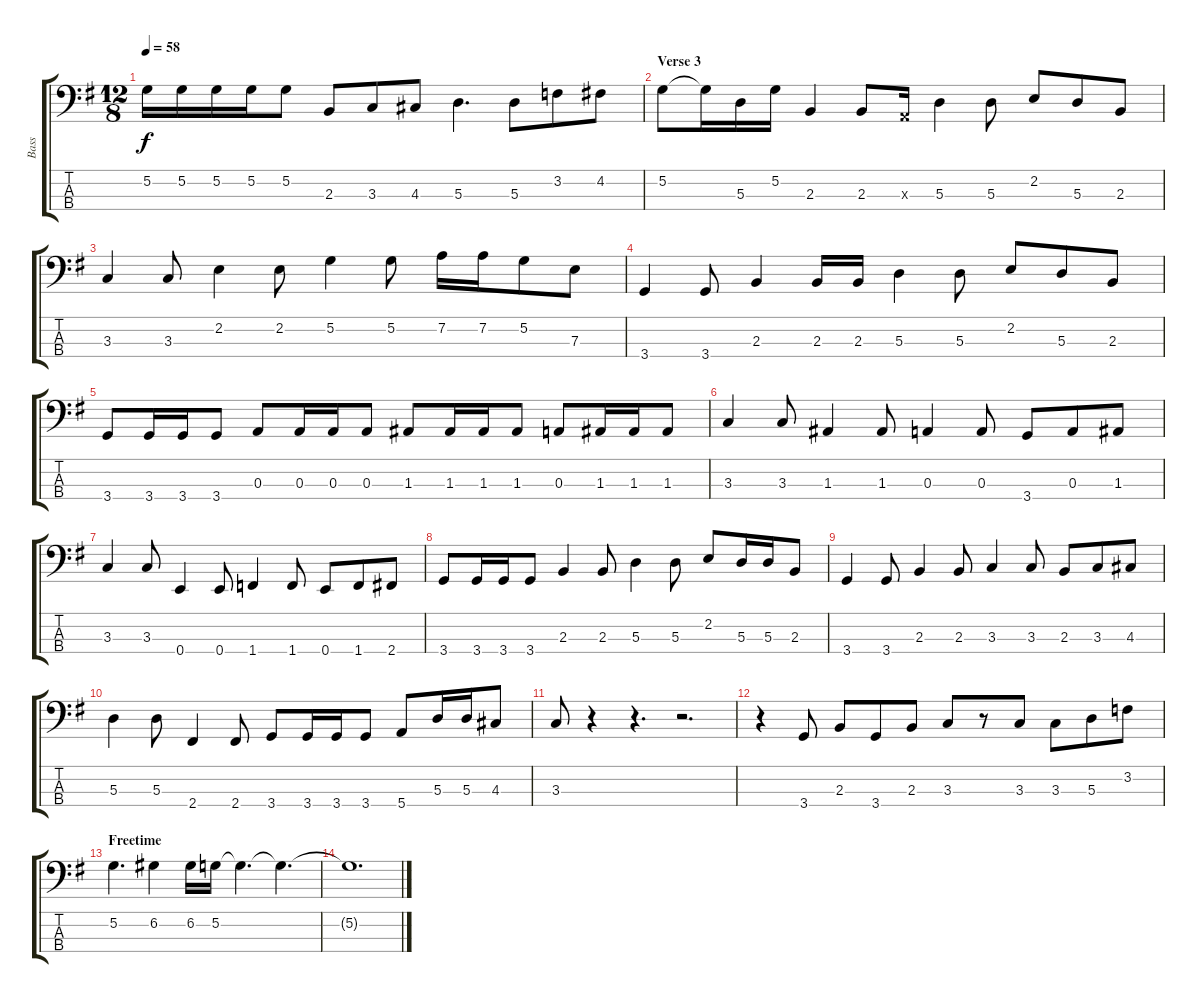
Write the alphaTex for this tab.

\track ("Bass" "Bass") {instrument electricbassfinger}
\staff {score tabs}
\tuning (G2 D2 A1 E1) {hide}
\ts (12 8)
\tempo 58
\clef f4
\ks g
5.2.16{dy f} 5.2.16 5.2.16 5.2.16 5.2.8 2.3.8 3.3.8 4.3.8 5.3.4{d} 5.3.8 3.2.8 4.2.8 |
\section ("" "Verse 3")
5.2.8 5.2{t}.16 5.3.16 5.2.16 2.3.4 2.3.8 0.3{x}.16 5.3.4 5.3.8 2.2.8 5.3.8 2.3.8 |
3.3.4 3.3.8 2.2.4 2.2.8 5.2.4 5.2.8 7.2.16 7.2.16 5.2.8 7.3.8 |
3.4.4 3.4.8 2.3.4 2.3.16 2.3.16 5.3.4 5.3.8 2.2.8 5.3.8 2.3.8 |
3.4.8 3.4.16 3.4.16 3.4.8 0.3.8 0.3.16 0.3.16 0.3.8 1.3.8 1.3.16 1.3.16 1.3.8 0.3.8 1.3.16 1.3.16 1.3.8 |
3.3.4 3.3.8 1.3.4 1.3.8 0.3.4 0.3.8 3.4.8 0.3.8 1.3.8 |
3.3.4 3.3.8 0.4.4 0.4.8 1.4.4 1.4.8 0.4.8 1.4.8 2.4.8 |
3.4.8 3.4.16 3.4.16 3.4.8 2.3.4 2.3.8 5.3.4 5.3.8 2.2.8 5.3.16 5.3.16 2.3.8 |
3.4.4 3.4.8 2.3.4 2.3.8 3.3.4 3.3.8 2.3.8 3.3.8 4.3.8 |
5.3.4 5.3.8 2.4.4 2.4.8 3.4.8 3.4.16 3.4.16 3.4.8 5.4.8 5.3.16 5.3.16 4.3.8 |
3.3.8 r.4 r.4{d} r.2{d} |
r.4 3.4.8 2.3.8 3.4.8 2.3.8 3.3.8 r.8 3.3.8 3.3.8 5.3.8 3.2.8 |
\section ("" "Freetime")
5.2.4{d} 6.2.4 6.2.16 5.2.16 5.2{t}.4{d} 5.2{t}.4{d} |
5.2{t}.1{d}
